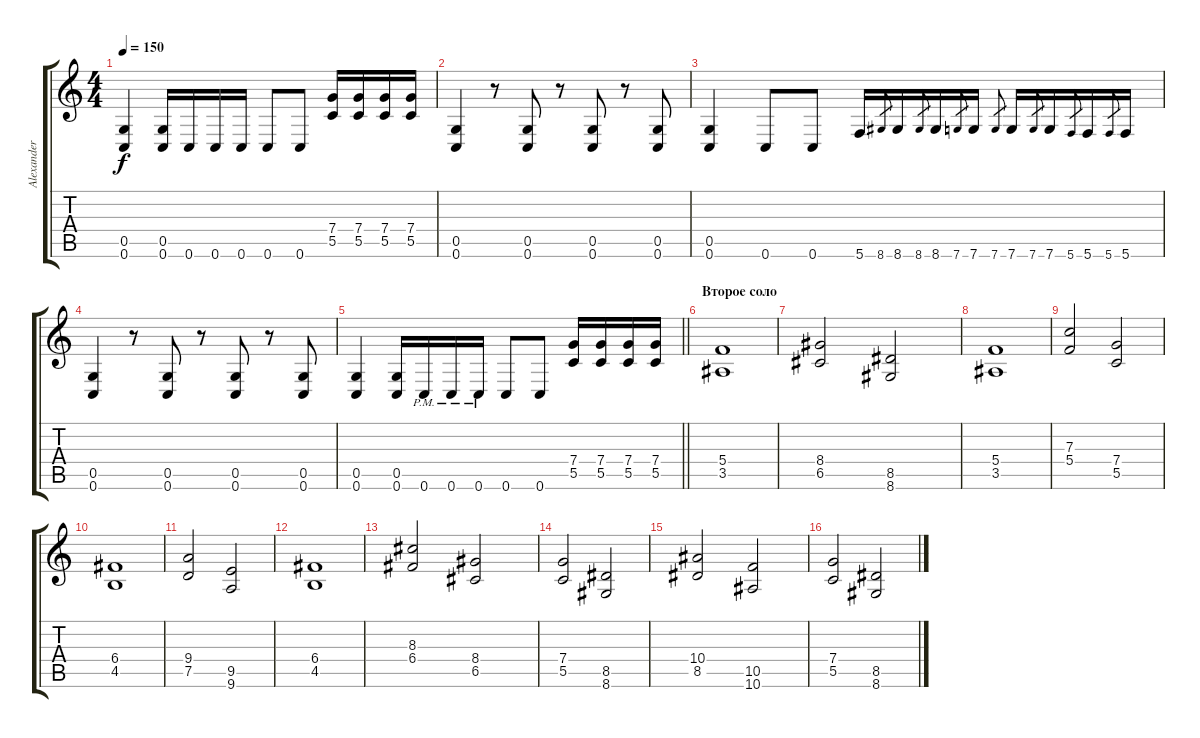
\track ("Alexander Kuoppala" "Alexander ") {instrument distortionguitar}
\staff {score tabs}
\tuning (D4 A3 F3 C3 G2 C2) {hide}
\ts (4 4)
\tempo 150
\clef g2
\ks c
(0.5 0.6).4{dy f} (0.5 0.6).16 0.6.16 0.6.16 0.6.16 0.6.8 0.6.8 (7.4 5.5).16 (7.4 5.5).16 (7.4 5.5).16 (7.4 5.5).16 |
(0.5 0.6).4 r.8 (0.5 0.6).8 r.8 (0.5 0.6).8 r.8 (0.5 0.6).8 |
(0.5 0.6).4 0.6.8 0.6.8 5.6.16 8.6.8{gr} 8.6.16 8.6.8{gr} 8.6.16 7.6.8{gr} 7.6.16 7.6.8{gr} 7.6.16 7.6.8{gr} 7.6.16 5.6.8{gr} 5.6.16 5.6.8{gr} 5.6.16 |
(0.5 0.6).4 r.8 (0.5 0.6).8 r.8 (0.5 0.6).8 r.8 (0.5 0.6).8 |
\barLineRight lightlight
(0.5 0.6).4 (0.5 0.6).16 0.6{pm}.16 0.6{pm}.16 0.6{pm}.16 0.6.8 0.6.8 (7.4 5.5).16 (7.4 5.5).16 (7.4 5.5).16 (7.4 5.5).16 |
\section ("" "Второе соло")
(5.4 3.5).1 |
(8.4 6.5).2 (8.5 8.6).2 |
(5.4 3.5).1 |
(7.3 5.4).2 (7.4 5.5).2 |
(6.4 4.5).1 |
(9.4 7.5).2 (9.5 9.6).2 |
(6.4 4.5).1 |
(8.3 6.4).2 (8.4 6.5).2 |
(7.4 5.5).2 (8.5 8.6).2 |
(10.4 8.5).2 (10.5 10.6).2 |
(7.4 5.5).2 (8.5 8.6).2
